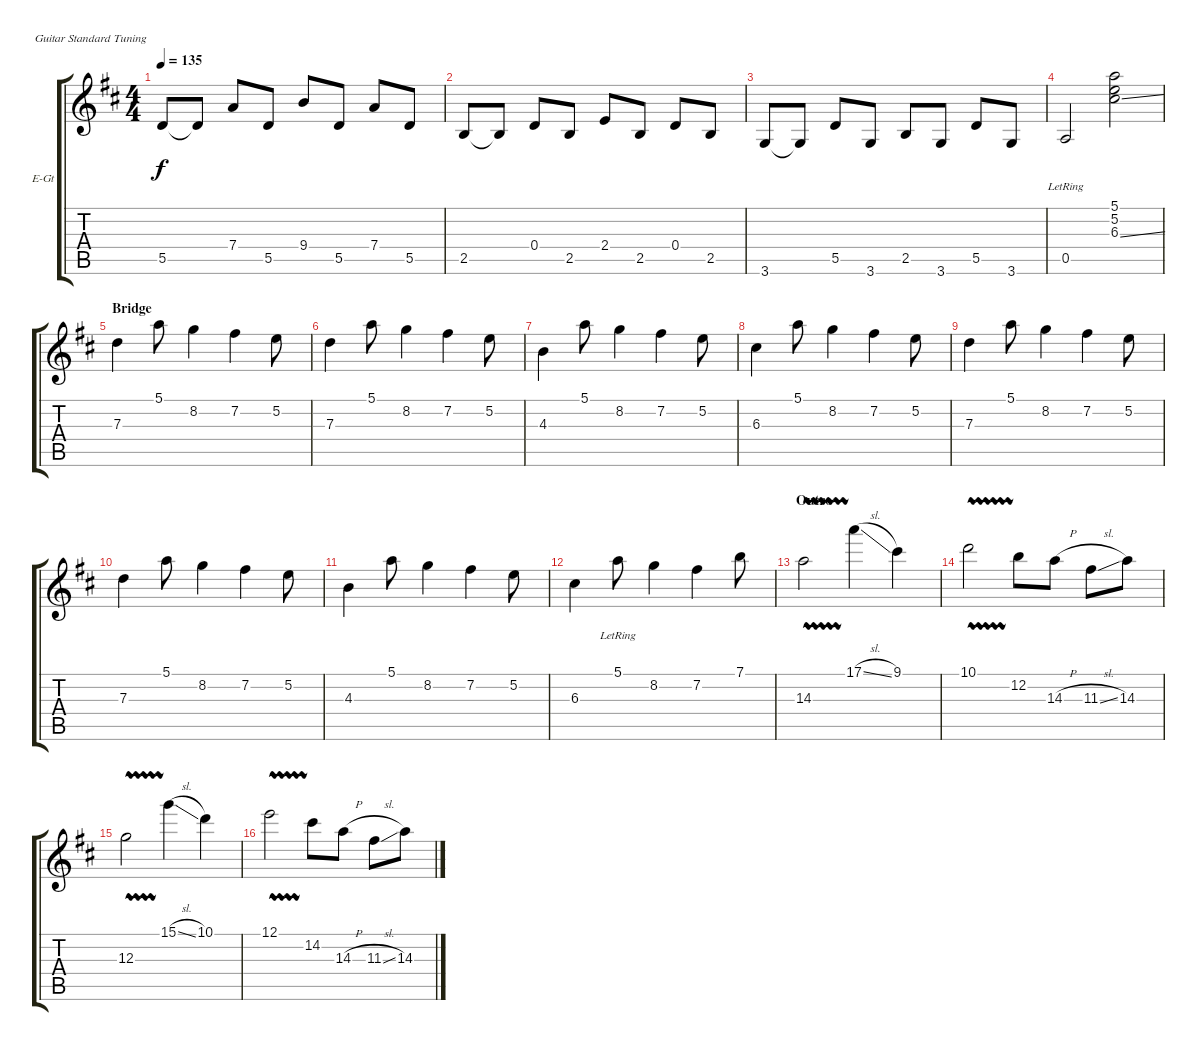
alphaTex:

\defaultSystemsLayout 4
\bracketExtendMode groupsimilarinstruments
\firstSystemTrackNameOrientation horizontal
\otherSystemsTrackNameOrientation horizontal
\track ("Electric Guitar" "E-Gt") {instrument distortionguitar}
\staff {score tabs}
\tuning (E4 B3 G3 D3 A2 E2)
\ts (4 4)
\tempo 135
\clef g2
\scale
0.960908
\ks d
5.5.8{dy f} 5.5{t}.8 7.4.8 5.5.8 9.4.8 5.5.8 7.4.8 5.5.8 |
\scale
0.960908 2.5.8 2.5{t}.8 0.4.8 2.5.8 2.4.8 2.5.8 0.4.8 2.5.8 |
\scale
1.07818 3.6.8 3.6{t}.8 5.5.8 3.6.8 2.5.8 3.6.8 5.5.8 3.6.8 |
\scale
0.960908 0.5{lr}.2 (5.1 5.2 6.3{ss}).2 |
\section ("" "Bridge")
\scale
0.960908 7.3.4 5.1.8 8.2.4 7.2.4 5.2.8 |
\scale
1.07818 7.3.4 5.1.8 8.2.4 7.2.4 5.2.8 |
\scale
0.960908 4.3.4 5.1.8 8.2.4 7.2.4 5.2.8 |
\scale
0.960908 6.3.4 5.1.8 8.2.4 7.2.4 5.2.8 |
\scale
1.07818 7.3.4 5.1.8 8.2.4 7.2.4 5.2.8 |
\scale
0.960908 7.3.4 5.1.8 8.2.4 7.2.4 5.2.8 |
\scale
0.960908 4.3.4 5.1.8 8.2.4 7.2.4 5.2.8 |
\scale
1.07818 6.3.4 5.1{lr}.8 8.2.4 7.2.4 7.1.8 |
\section ("" "Outro")
\scale
0.960908 14.3{vw}.2 17.1{sl}.4 9.1.4 |
\scale
0.960908 10.1{vw}.2 12.2.8 14.3{h}.8 11.3{sl}.8 14.3.8 |
\scale
1.07818 12.3{vw}.2 15.1{sl}.4 10.1.4 |
\scale
0.960908 12.1{vw}.2 14.2.8 14.3{h}.8 11.3{sl}.8 14.3.8
